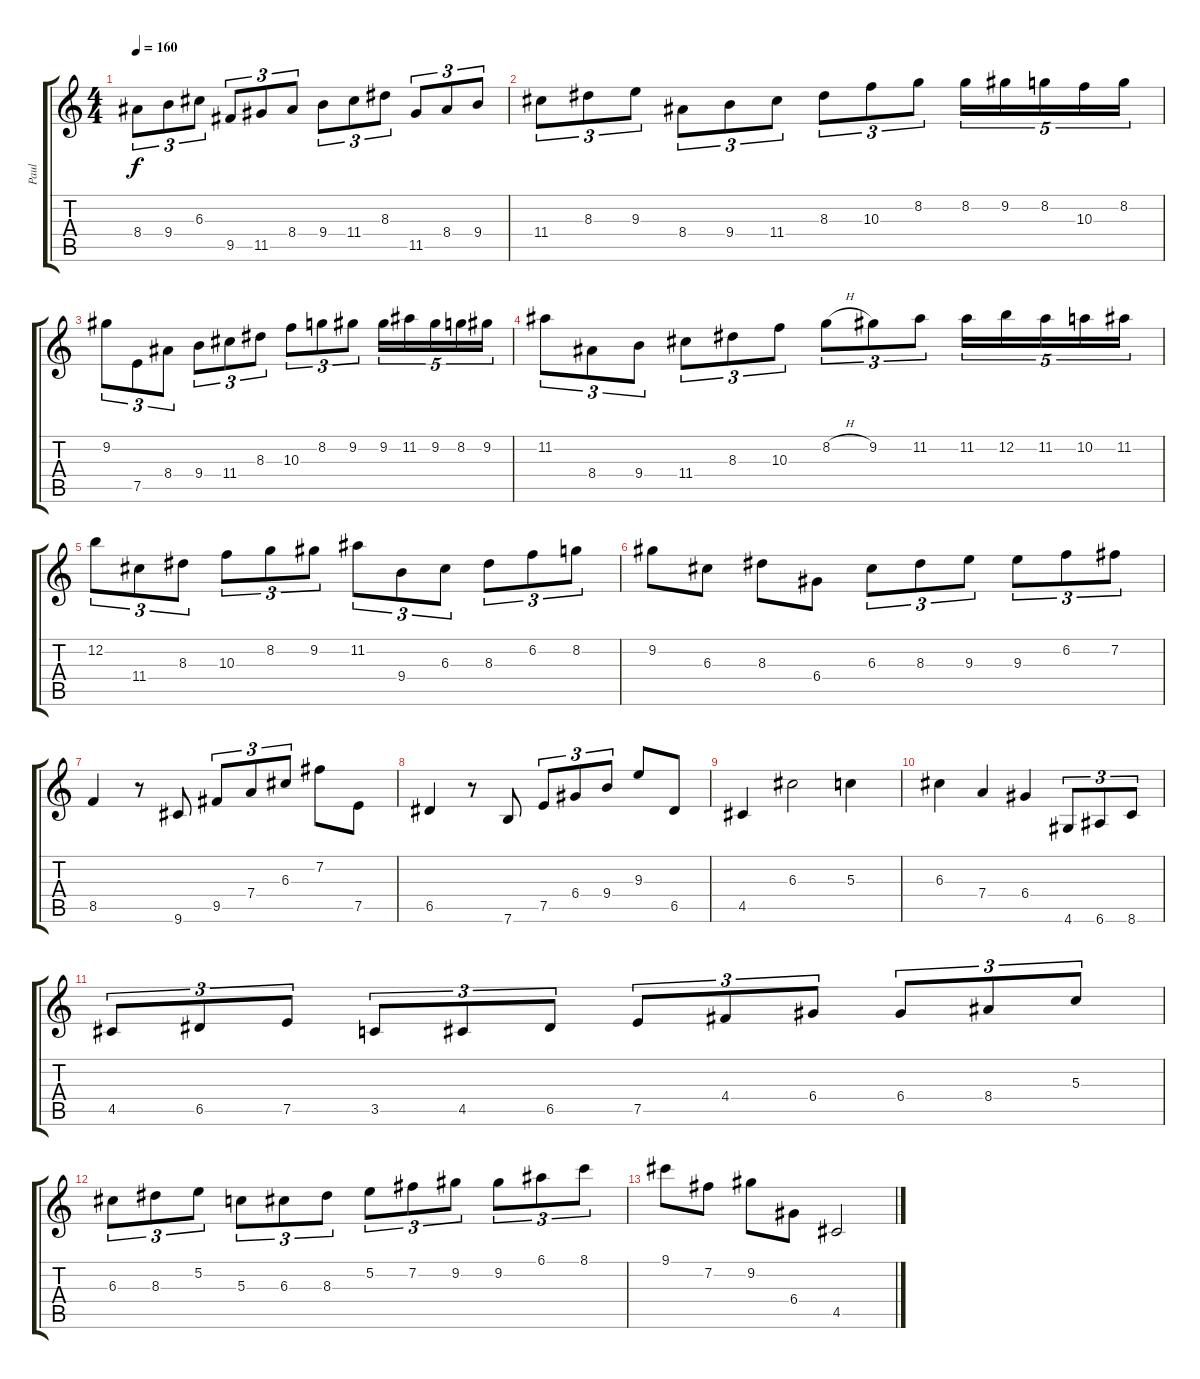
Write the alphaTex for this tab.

\track ("Paul" "Paul") {instrument acousticguitarnylon}
\staff {score tabs}
\tuning (E4 B3 G3 D3 A2 E2) {hide}
\ts (4 4)
\tempo 160
\clef g2
\ks c
8.4.8{tu (3 2) dy f} 9.4.8{tu (3 2)} 6.3.8{tu (3 2)} 9.5.8{tu (3 2)} 11.5.8{tu (3 2)} 8.4.8{tu (3 2)} 9.4.8{tu (3 2)} 11.4.8{tu (3 2)} 8.3.8{tu (3 2)} 11.5.8{tu (3 2)} 8.4.8{tu (3 2)} 9.4.8{tu (3 2)} |
11.4.8{tu (3 2)} 8.3.8{tu (3 2)} 9.3.8{tu (3 2)} 8.4.8{tu (3 2)} 9.4.8{tu (3 2)} 11.4.8{tu (3 2)} 8.3.8{tu (3 2)} 10.3.8{tu (3 2)} 8.2.8{tu (3 2)} 8.2.16{tu (5 4)} 9.2.16{tu (5 4)} 8.2.16{tu (5 4)} 10.3.16{tu (5 4)} 8.2.16{tu (5 4)} |
9.2.8{tu (3 2)} 7.5.8{tu (3 2)} 8.4.8{tu (3 2)} 9.4.8{tu (3 2)} 11.4.8{tu (3 2)} 8.3.8{tu (3 2)} 10.3.8{tu (3 2)} 8.2.8{tu (3 2)} 9.2.8{tu (3 2)} 9.2.16{tu (5 4)} 11.2.16{tu (5 4)} 9.2.16{tu (5 4)} 8.2.16{tu (5 4)} 9.2.16{tu (5 4)} |
11.2.8{tu (3 2)} 8.4.8{tu (3 2)} 9.4.8{tu (3 2)} 11.4.8{tu (3 2)} 8.3.8{tu (3 2)} 10.3.8{tu (3 2)} 8.2{h}.8{tu (3 2)} 9.2.8{tu (3 2)} 11.2.8{tu (3 2)} 11.2.16{tu (5 4)} 12.2.16{tu (5 4)} 11.2.16{tu (5 4)} 10.2.16{tu (5 4)} 11.2.16{tu (5 4)} |
12.2.8{tu (3 2)} 11.4.8{tu (3 2)} 8.3.8{tu (3 2)} 10.3.8{tu (3 2)} 8.2.8{tu (3 2)} 9.2.8{tu (3 2)} 11.2.8{tu (3 2)} 9.4.8{tu (3 2)} 6.3.8{tu (3 2)} 8.3.8{tu (3 2)} 6.2.8{tu (3 2)} 8.2.8{tu (3 2)} |
9.2.8 6.3.8 8.3.8 6.4.8 6.3.8{tu (3 2)} 8.3.8{tu (3 2)} 9.3.8{tu (3 2)} 9.3.8{tu (3 2)} 6.2.8{tu (3 2)} 7.2.8{tu (3 2)} |
8.5.4 r.8 9.6.8 9.5.8{tu (3 2)} 7.4.8{tu (3 2)} 6.3.8{tu (3 2)} 7.2.8 7.5.8 |
6.5.4 r.8 7.6.8 7.5.8{tu (3 2)} 6.4.8{tu (3 2)} 9.4.8{tu (3 2)} 9.3.8 6.5.8 |
4.5.4 6.3.2 5.3.4 |
6.3.4 7.4.4 6.4.4 4.6.8{tu (3 2)} 6.6.8{tu (3 2)} 8.6.8{tu (3 2)} |
4.5.8{tu (3 2)} 6.5.8{tu (3 2)} 7.5.8{tu (3 2)} 3.5.8{tu (3 2)} 4.5.8{tu (3 2)} 6.5.8{tu (3 2)} 7.5.8{tu (3 2)} 4.4.8{tu (3 2)} 6.4.8{tu (3 2)} 6.4.8{tu (3 2)} 8.4.8{tu (3 2)} 5.3.8{tu (3 2)} |
6.3.8{tu (3 2)} 8.3.8{tu (3 2)} 5.2.8{tu (3 2)} 5.3.8{tu (3 2)} 6.3.8{tu (3 2)} 8.3.8{tu (3 2)} 5.2.8{tu (3 2)} 7.2.8{tu (3 2)} 9.2.8{tu (3 2)} 9.2.8{tu (3 2)} 6.1.8{tu (3 2)} 8.1.8{tu (3 2)} |
9.1.8 7.2.8 9.2.8 6.4.8 4.5.2
